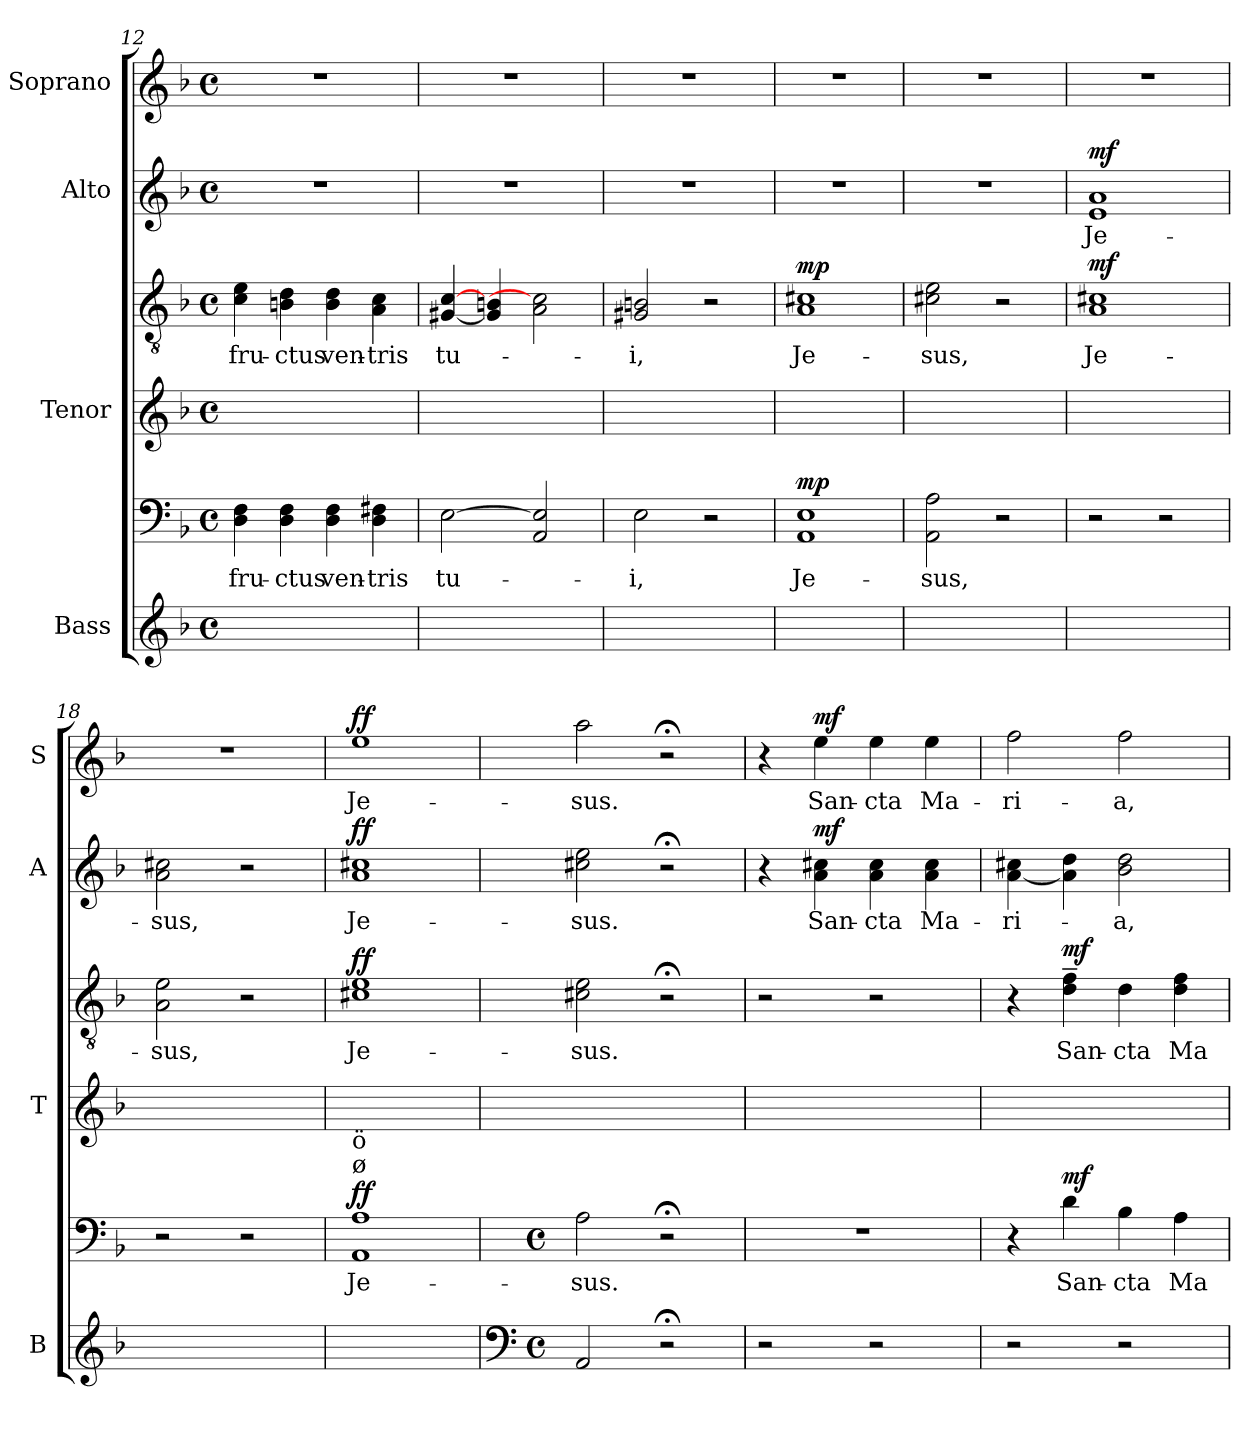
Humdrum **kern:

**kern	**kern	**text	**dynam	**kern	**kern	**text	**dynam	**kern	**text	**dynam	**kern	**text	**dynam
*part4	*part4	*part4	*part4	*part3	*part3	*part3	*part3	*part2	*part2	*part2	*part1	*part1	*part1
*staff6	*staff5	*staff5	*staff5/6	*staff4	*staff3	*staff3	*staff3/4	*staff2	*staff2	*staff2	*staff1	*staff1	*staff1
*I"Bass	*	*	*	*I"Tenor	*	*	*	*I"Alto	*	*	*I"Soprano	*	*
*I'B	*	*	*	*I'T	*	*	*	*I'A	*	*	*I'S	*	*
*clefG2	*clefF4	*	*	*clefG2	*clefGv2	*	*	*clefG2	*	*	*clefG2	*	*
*k[b-]	*k[b-]	*	*	*k[b-]	*k[b-]	*	*	*k[b-]	*	*	*k[b-]	*	*
*F:	*F:	*	*	*F:	*F:	*	*	*F:	*	*	*F:	*	*
*M4/4	*M4/4	*	*	*M4/4	*M4/4	*	*	*M4/4	*	*	*M4/4	*	*
*met(c)	*met(c)	*	*	*met(c)	*met(c)	*	*	*met(c)	*	*	*met(c)	*	*
=12	=12	=12	=12	=12	=12	=12	=12	=12	=12	=12	=12	=12	=12
!	!	!LO:LY:b	!	!	!	!LO:LY:b	!	!	!	!	!	!	!
1ryy	4D\ 4F\	fru-	.	1ryy	4c\ 4e\	fru-	.	1r	.	.	1r	.	.
!	!	!LO:LY:b	!	!	!	!LO:LY:b	!	!	!	!	!	!	!
.	4D\ 4F\	-ctus	.	.	4Bn\ 4d\	-ctus	.	.	.	.	.	.	.
!	!	!LO:LY:b	!	!	!	!LO:LY:b	!	!	!	!	!	!	!
.	4D\ 4F\	ven-	.	.	4B\ 4d\	ven-	.	.	.	.	.	.	.
!	!	!LO:LY:b	!	!	!	!LO:LY:b	!	!	!	!	!	!	!
.	4D\ 4F#X\	-tris	.	.	4A\ 4c\	-tris	.	.	.	.	.	.	.
=13	=13	=13	=13	=13	=13	=13	=13	=13	=13	=13	=13	=13	=13
!	!	!LO:LY:b	!	!	!	!LO:LY:b	!	!	!	!	!	!	!
1ryy	[2E\	tu-	.	1ryy	[4G#X/ [4c/	tu-	.	1r	.	.	1r	.	.
.	.	.	.	.	4G#/] 4Bn/	.	.	.	.	.	.	.	.
.	2AA/ 2E/]	.	.	.	2A\ 2c\]	.	.	.	.	.	.	.	.
=14	=14	=14	=14	=14	=14	=14	=14	=14	=14	=14	=14	=14	=14
!	!	!LO:LY:b	!	!	!	!LO:LY:b	!	!	!	!	!	!	!
1ryy	2E\	i,	.	1ryy	2G#X/ 2Bn/	i,	.	1r	.	.	1r	.	.
.	2r	.	.	.	2r	.	.	.	.	.	.	.	.
=15	=15	=15	=15	=15	=15	=15	=15	=15	=15	=15	=15	=15	=15
!	!	!LO:LY:b	!LO:DY:b	!	!	!LO:LY:b	!LO:DY:b	!	!	!	!	!	!
1ryy	1AA 1E	Je-	mp	1ryy	1A 1c#X	Je-	mp	1r	.	.	1r	.	.
=16	=16	=16	=16	=16	=16	=16	=16	=16	=16	=16	=16	=16	=16
!	!	!LO:LY:b	!	!	!	!LO:LY:b	!	!	!	!	!	!	!
1ryy	2AA\ 2A\	-sus,	.	1ryy	2c#X\ 2e\	-sus,	.	1r	.	.	1r	.	.
.	2r	.	.	.	2r	.	.	.	.	.	.	.	.
=17	=17	=17	=17	=17	=17	=17	=17	=17	=17	=17	=17	=17	=17
!	!	!	!	!	!	!LO:LY:b	!LO:DY:b	!	!LO:LY:b	!LO:DY:b	!	!	!
1ryy	2r	.	.	1ryy	1A 1c#X	Je-	mf	1e 1a	Je-	mf	1r	.	.
.	2r	.	.	.	.	.	.	.	.	.	.	.	.
=18	=18	=18	=18	=18	=18	=18	=18	=18	=18	=18	=18	=18	=18
!	!	!	!	!	!	!LO:LY:b	!	!	!LO:LY:b	!	!	!	!
1ryy	2r	.	.	1ryy	2A\ 2e\	-sus,	.	2a\ 2cc#X\	-sus,	.	1r	.	.
.	2r	.	.	.	2r	.	.	2r	.	.	.	.	.
!!LO:PB:g=z
=19	=19	=19	=19	=19	=19	=19	=19	=19	=19	=19	=19	=19	=19
!	!LO:TX:a:t=ø	!	!	!	!	!	!	!	!	!	!	!	!
!	!LO:TX:a:t=ö	!	!	!	!	!	!	!	!	!	!	!	!
!	!	!LO:LY:b	!LO:DY:b	!	!	!LO:LY:b	!LO:DY:b	!	!LO:LY:b	!LO:DY:b	!	!LO:LY:b	!LO:DY:b
1ryy	1AA 1A	Je-	ff	1ryy	1c#X 1e	Je-	ff	1a 1cc#X	Je-	ff	1ee	Je-	ff
!!LO:LB:g=z
=20	=20	=20	=20	=20	=20	=20	=20	=20	=20	=20	=20	=20	=20
*clefF4	*	*	*	*	*	*	*	*	*	*	*	*	*
*M4/4	*M4/4	*	*	*	*	*	*	*	*	*	*	*	*
*met(c)	*met(c)	*	*	*	*	*	*	*	*	*	*	*	*
!	!	!LO:LY:b	!	!	!	!LO:LY:b	!	!	!LO:LY:b	!	!	!LO:LY:b	!
2AA/	2A\	-sus.	.	1ryy	2c#X\ 2e\	-sus.	.	2cc#X\ 2ee\	-sus.	.	2aa\	-sus.	.
2r;<	2r;<	.	.	.	2r;<	.	.	2r;<	.	.	2r;<	.	.
=21	=21	=21	=21	=21	=21	=21	=21	=21	=21	=21	=21	=21	=21
2r	1r	.	.	1ryy	2r	.	.	4r	.	.	4r	.	.
!	!	!	!	!	!	!	!	!	!LO:LY:b	!LO:DY:b	!	!LO:LY:b	!LO:DY:b
.	.	.	.	.	.	.	.	4a\ 4cc#X\	San-	mf	4ee\	San-	mf
!	!	!	!	!	!	!	!	!	!LO:LY:b	!	!	!LO:LY:b	!
2r	.	.	.	.	2r	.	.	4a\ 4cc#\	-cta	.	4ee\	-cta	.
!	!	!	!	!	!	!	!	!	!LO:LY:b	!	!	!LO:LY:b	!
.	.	.	.	.	.	.	.	4a\ 4cc#\	Ma-	.	4ee\	Ma-	.
=22	=22	=22	=22	=22	=22	=22	=22	=22	=22	=22	=22	=22	=22
!	!	!	!	!	!	!	!	!	!LO:LY:b	!	!	!LO:LY:b	!
2r	4r	.	.	1ryy	4r	.	.	[4a\ 4cc#X\	-ri-	.	2ff\	-ri-	.
!	!	!LO:LY:b	!LO:DY:b	!	!	!LO:LY:b	!LO:DY:b	!	!	!	!	!	!
.	4d\	San-	mf	.	4d\~ 4f\~	San-	mf	4a\] 4dd\	.	.	.	.	.
!	!	!LO:LY:b	!	!	!	!LO:LY:b	!	!	!LO:LY:b	!	!	!LO:LY:b	!
2r	4B-\	-cta	.	.	4d\	-cta	.	2b-\ 2dd\	a,	.	2ff\	-a,	.
!	!	!LO:LY:b	!	!	!	!LO:LY:b	!	!	!	!	!	!	!
.	4A\	Ma-	.	.	4d\ 4f\	Ma-	.	.	.	.	.	.	.
=	=	=	=	=	=	=	=	=	=	=	=	=	=
*-	*-	*-	*-	*-	*-	*-	*-	*-	*-	*-	*-	*-	*-
